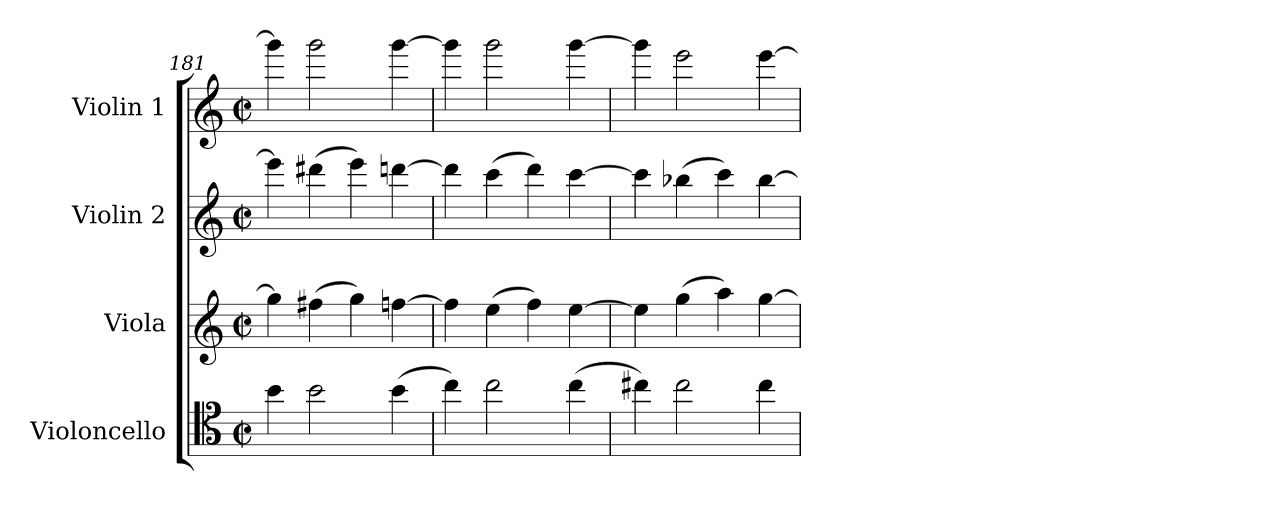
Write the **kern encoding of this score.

**kern	**kern	**kern	**kern
*part4	*part3	*part2	*part1
*staff4	*staff3	*staff2	*staff1
*I"Violoncello	*I"Viola	*I"Violin 2	*I"Violin 1
*I'Vc	*I'Vla	*I'Vln	*I'Vln
!!LO:PB:g=z
*clefC4	*clefG2	*clefG2	*clefG2
*k[]	*k[]	*k[]	*k[]
*M2/2	*M2/2	*M2/2	*M2/2
*met(c|)	*met(c|)	*met(c|)	*met(c|)
=181	=181	=181	=181
4b\	4gg\]	4eee\]	4ggg\]
2b\	(4ff#X\	(4ddd#X\	2ggg\
.	4gg\)	4eee\)	.
(4b\	[4ffn\	[4dddn\	[4ggg\
=182	=182	=182	=182
4cc\)	4ff\]	4ddd\]	4ggg\]
2cc\	(4ee\	(4ccc\	2ggg\
.	4ff\)	4ddd\)	.
(4cc\	[4ee\	[4ccc\	[4ggg\
=183	=183	=183	=183
4cc#X\)	4ee\]	4ccc\]	4ggg\]
2cc#\	(4gg\	(4bb-X\	2eee\
.	4aa\)	4ccc\)	.
4cc#\	[4gg\	[4bb-\	[4eee\
=	=	=	=
*-	*-	*-	*-
